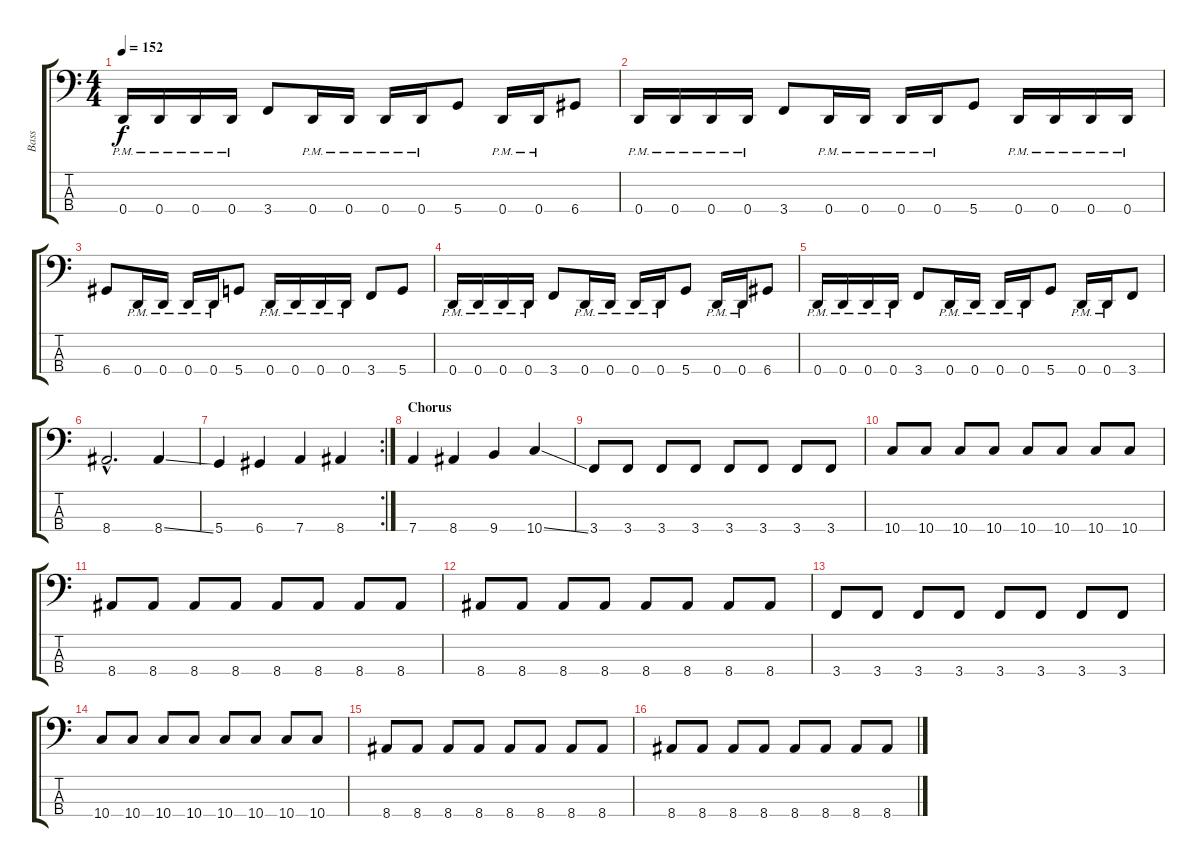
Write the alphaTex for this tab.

\track ("Bass" "Bass") {instrument acousticguitarnylon}
\staff {score tabs}
\tuning (G2 D2 A1 D1) {hide}
\ts (4 4)
\tempo 152
\clef f4
\ks c
0.4{pm}.16{dy f} 0.4{pm}.16 0.4{pm}.16 0.4{pm}.16 3.4.8 0.4{pm}.16 0.4{pm}.16 0.4{pm}.16 0.4{pm}.16 5.4.8 0.4{pm}.16 0.4{pm}.16 6.4.8 |
0.4{pm}.16 0.4{pm}.16 0.4{pm}.16 0.4{pm}.16 3.4.8 0.4{pm}.16 0.4{pm}.16 0.4{pm}.16 0.4{pm}.16 5.4.8 0.4{pm}.16 0.4{pm}.16 0.4{pm}.16 0.4{pm}.16 |
6.4.8 0.4{pm}.16 0.4{pm}.16 0.4{pm}.16 0.4{pm}.16 5.4.8 0.4{pm}.16 0.4{pm}.16 0.4{pm}.16 0.4{pm}.16 3.4.8 5.4.8 |
0.4{pm}.16 0.4{pm}.16 0.4{pm}.16 0.4{pm}.16 3.4.8 0.4{pm}.16 0.4{pm}.16 0.4{pm}.16 0.4{pm}.16 5.4.8 0.4{pm}.16 0.4{pm}.16 6.4.8 |
0.4{pm}.16 0.4{pm}.16 0.4{pm}.16 0.4{pm}.16 3.4.8 0.4{pm}.16 0.4{pm}.16 0.4{pm}.16 0.4{pm}.16 5.4.8 0.4{pm}.16 0.4{pm}.16 3.4.8 |
8.4{hac}.2{d} 8.4{ss}.4 |
\rc 2
5.4.4 6.4.4 7.4.4 8.4.4 |
\section ("" "Chorus")
7.4.4 8.4.4 9.4.4 10.4{ss}.4 |
3.4.8 3.4.8 3.4.8 3.4.8 3.4.8 3.4.8 3.4.8 3.4.8 |
10.4.8 10.4.8 10.4.8 10.4.8 10.4.8 10.4.8 10.4.8 10.4.8 |
8.4.8 8.4.8 8.4.8 8.4.8 8.4.8 8.4.8 8.4.8 8.4.8 |
8.4.8 8.4.8 8.4.8 8.4.8 8.4.8 8.4.8 8.4.8 8.4.8 |
3.4.8 3.4.8 3.4.8 3.4.8 3.4.8 3.4.8 3.4.8 3.4.8 |
10.4.8 10.4.8 10.4.8 10.4.8 10.4.8 10.4.8 10.4.8 10.4.8 |
8.4.8 8.4.8 8.4.8 8.4.8 8.4.8 8.4.8 8.4.8 8.4.8 |
8.4.8 8.4.8 8.4.8 8.4.8 8.4.8 8.4.8 8.4.8 8.4.8
